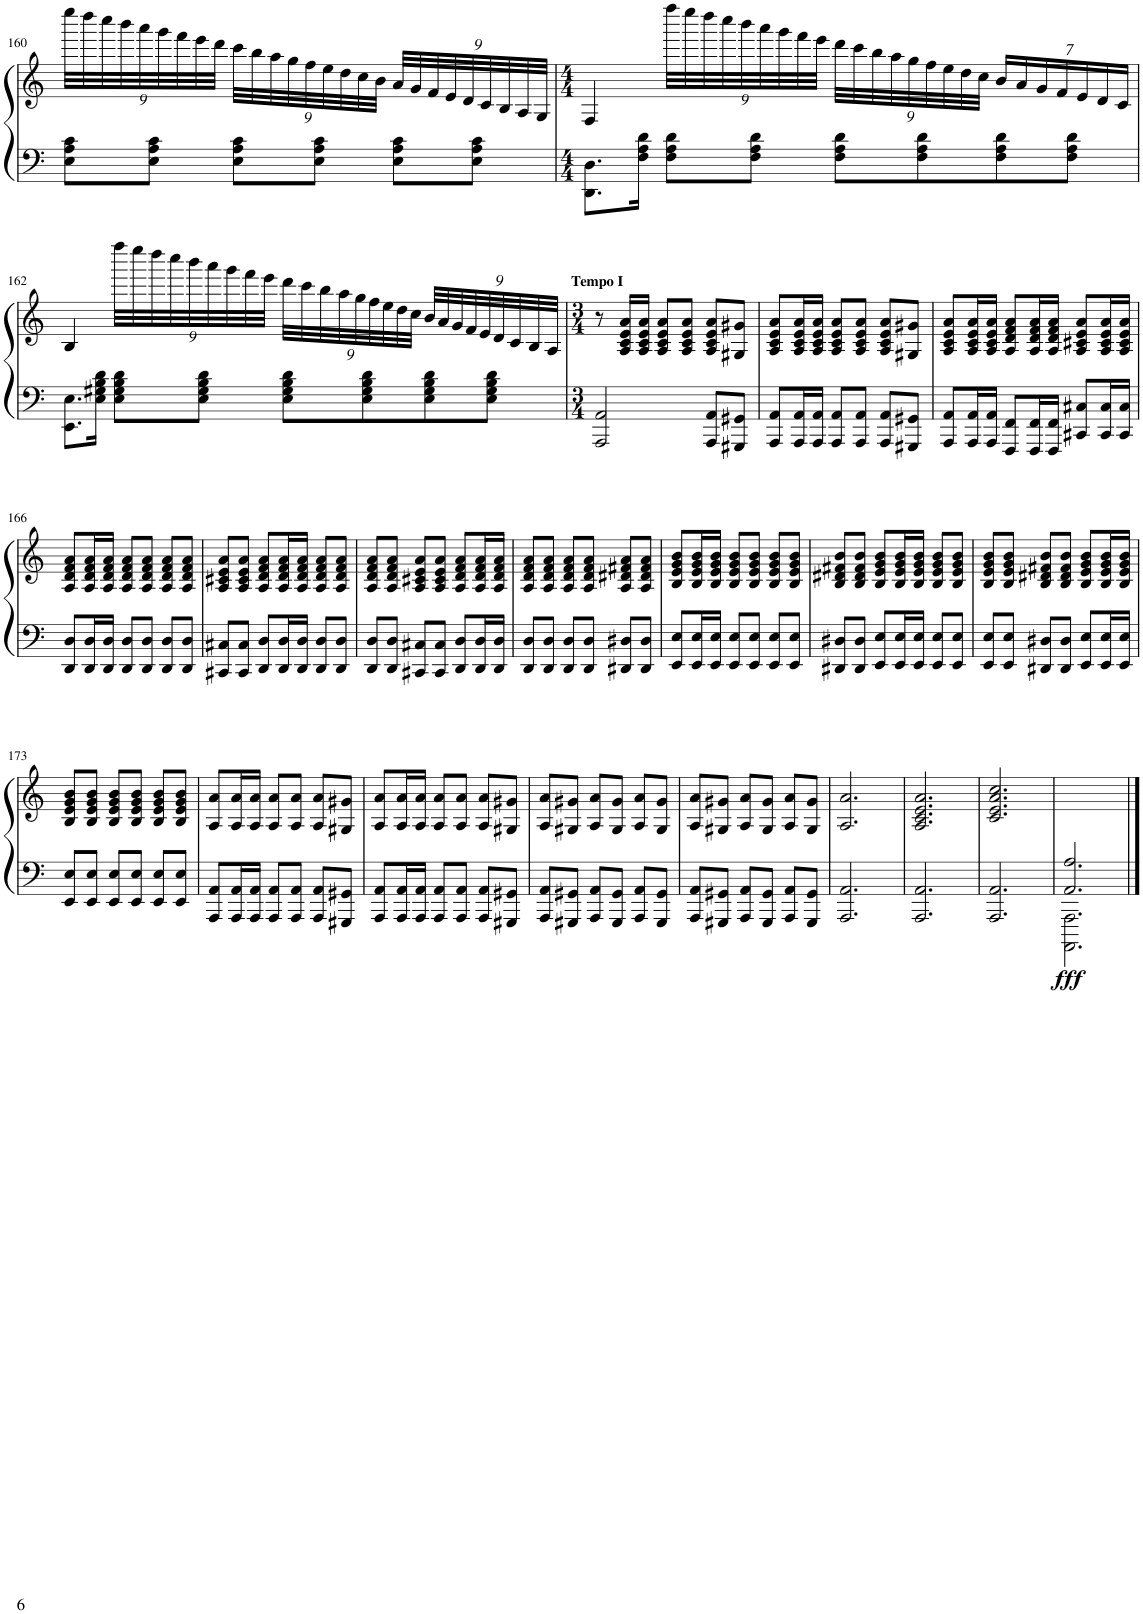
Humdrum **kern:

**kern	**kern	**dynam
*part1	*part1	*part1
*staff2	*staff1	*staff1/2
*I"Piano	*	*
*I'Pno	*	*
!!LO:PB:g=z
*clefF4	*clefG2	*
*k[]	*k[]	*
*M3/4	*M3/4	*
*	*Xbrackettup	*
=160	=160	=160
8E\ 8A\ 8c\L	36eeee\LLL	.
.	36dddd\	.
.	36cccc\	.
.	36bbb\	.
.	36aaa\	.
8E\ 8A\ 8c\J	.	.
.	36ggg\	.
.	36fff\	.
.	36eee\	.
.	36ddd\JJJ	.
8E\ 8A\ 8c\L	36ccc\LLL	.
.	36bb\	.
.	36aa\	.
.	36gg\	.
.	36ff\	.
8E\ 8A\ 8c\J	.	.
.	36ee\	.
.	36dd\	.
.	36cc\	.
.	36b\JJJ	.
8E\ 8A\ 8c\L	36a/LLL	.
.	36g/	.
.	36f/	.
.	36e/	.
.	36d/	.
8E\ 8A\ 8c\J	.	.
.	36c/	.
.	36B/	.
.	36A/	.
.	36G/JJJ	.
=161	=161	=161
*M4/4	*M4/4	*
8.DD\ 8.D\L	4F/	.
16F\ 16A\ 16d\Jk	.	.
8F\ 8A\ 8d\L	36ffff\LLL	.
.	36eeee\	.
.	36dddd\	.
.	36cccc\	.
.	36bbb\	.
8F\ 8A\ 8d\J	.	.
.	36aaa\	.
.	36ggg\	.
.	36fff\	.
.	36eee\JJJ	.
8F\ 8A\ 8d\L	36ddd\LLL	.
.	36ccc\	.
.	36bb\	.
.	36aa\	.
.	36gg\	.
8F\ 8A\ 8d\	.	.
.	36ff\	.
.	36ee\	.
.	36dd\	.
.	36cc\JJJ	.
8F\ 8A\ 8d\	28b/LL	.
.	28a/	.
.	28g/	.
.	28f/	.
8F\ 8A\ 8d\J	.	.
.	28e/	.
.	28d/	.
.	28c/JJ	.
!!LO:LB:g=z
=162	=162	=162
8.EE\ 8.E\L	4B/	.
16E\ 16G#X\ 16B\ 16d\Jk	.	.
8E\ 8G#\ 8B\ 8d\L	36ffff\LLL	.
.	36eeee\	.
.	36dddd\	.
.	36cccc\	.
.	36bbb\	.
8E\ 8G#\ 8B\ 8d\J	.	.
.	36aaa\	.
.	36ggg\	.
.	36fff\	.
.	36eee\JJJ	.
8E\ 8G#\ 8B\ 8d\L	36ddd\LLL	.
.	36ccc\	.
.	36bb\	.
.	36aa\	.
.	36gg\	.
8E\ 8G#\ 8B\ 8d\	.	.
.	36ff\	.
.	36ee\	.
.	36dd\	.
.	36cc\JJJ	.
8E\ 8G#\ 8B\ 8d\	36b/LLL	.
.	36a/	.
.	36g/	.
.	36f/	.
.	36e/	.
8E\ 8G#\ 8B\ 8d\J	.	.
.	36d/	.
.	36c/	.
.	36B/	.
.	36A/JJJ	.
=163	=163	=163
*M3/4	*M3/4	*
!	!LO:TX:a:B:t=Tempo I	!
2AAA/ 2AA/	8r	.
.	16A/ 16c/ 16e/ 16a/LL	.
.	16A/ 16c/ 16e/ 16a/JJ	.
.	8A/ 8c/ 8e/ 8a/L	.
.	8A/ 8c/ 8e/ 8a/J	.
8AAA/ 8AA/L	8A/ 8c/ 8e/ 8a/L	.
8GGG#X/ 8GG#X/J	8G#X/ 8g#X/J	.
=164	=164	=164
8AAA/ 8AA/L	8A/ 8c/ 8e/ 8a/L	.
16AAA/ 16AA/L	16A/ 16c/ 16e/ 16a/L	.
16AAA/ 16AA/JJ	16A/ 16c/ 16e/ 16a/JJ	.
8AAA/ 8AA/L	8A/ 8c/ 8e/ 8a/L	.
8AAA/ 8AA/J	8A/ 8c/ 8e/ 8a/J	.
8AAA/ 8AA/L	8A/ 8c/ 8e/ 8a/L	.
8GGG#X/ 8GG#X/J	8G#X/ 8g#X/J	.
=165	=165	=165
8AAA/ 8AA/L	8A/ 8c/ 8e/ 8a/L	.
16AAA/ 16AA/L	16A/ 16c/ 16e/ 16a/L	.
16AAA/ 16AA/JJ	16A/ 16c/ 16e/ 16a/JJ	.
8FFF/ 8FF/L	8A/ 8d/ 8f/ 8a/L	.
16FFF/ 16FF/L	16A/ 16d/ 16f/ 16a/L	.
16FFF/ 16FF/JJ	16A/ 16d/ 16f/ 16a/JJ	.
8CC#X/ 8C#X/L	8A/ 8c#X/ 8e/ 8a/L	.
16CC#/ 16C#/L	16A/ 16c#/ 16e/ 16a/L	.
16CC#/ 16C#/JJ	16A/ 16c#/ 16e/ 16a/JJ	.
!!LO:LB:g=z
=166	=166	=166
8DD/ 8D/L	8A/ 8d/ 8f/ 8a/L	.
16DD/ 16D/L	16A/ 16d/ 16f/ 16a/L	.
16DD/ 16D/JJ	16A/ 16d/ 16f/ 16a/JJ	.
8DD/ 8D/L	8A/ 8d/ 8f/ 8a/L	.
8DD/ 8D/J	8A/ 8d/ 8f/ 8a/J	.
8DD/ 8D/L	8A/ 8d/ 8f/ 8a/L	.
8DD/ 8D/J	8A/ 8d/ 8f/ 8a/J	.
=167	=167	=167
8CC#X/ 8C#X/L	8A/ 8c#X/ 8e/ 8a/L	.
8CC#/ 8C#/J	8A/ 8c#/ 8e/ 8a/J	.
8DD/ 8D/L	8A/ 8d/ 8f/ 8a/L	.
16DD/ 16D/L	16A/ 16d/ 16f/ 16a/L	.
16DD/ 16D/JJ	16A/ 16d/ 16f/ 16a/JJ	.
8DD/ 8D/L	8A/ 8d/ 8f/ 8a/L	.
8DD/ 8D/J	8A/ 8d/ 8f/ 8a/J	.
=168	=168	=168
8DD/ 8D/L	8A/ 8d/ 8f/ 8a/L	.
8DD/ 8D/J	8A/ 8d/ 8f/ 8a/J	.
8CC#X/ 8C#X/L	8A/ 8c#X/ 8e/ 8a/L	.
8CC#/ 8C#/J	8A/ 8c#/ 8e/ 8a/J	.
8DD/ 8D/L	8A/ 8d/ 8f/ 8a/L	.
16DD/ 16D/L	16A/ 16d/ 16f/ 16a/L	.
16DD/ 16D/JJ	16A/ 16d/ 16f/ 16a/JJ	.
=169	=169	=169
8DD/ 8D/L	8A/ 8d/ 8f/ 8a/L	.
8DD/ 8D/J	8A/ 8d/ 8f/ 8a/J	.
8DD/ 8D/L	8A/ 8d/ 8f/ 8a/L	.
8DD/ 8D/J	8A/ 8d/ 8f/ 8a/J	.
8DD#X/ 8D#X/L	8A/ 8d#X/ 8f#X/ 8a/L	.
8DD#/ 8D#/J	8A/ 8d#/ 8f#/ 8a/J	.
=170	=170	=170
8EE/ 8E/L	8B/ 8e/ 8g/ 8b/L	.
16EE/ 16E/L	16B/ 16e/ 16g/ 16b/L	.
16EE/ 16E/JJ	16B/ 16e/ 16g/ 16b/JJ	.
8EE/ 8E/L	8B/ 8e/ 8g/ 8b/L	.
8EE/ 8E/J	8B/ 8e/ 8g/ 8b/J	.
8EE/ 8E/L	8B/ 8e/ 8g/ 8b/L	.
8EE/ 8E/J	8B/ 8e/ 8g/ 8b/J	.
=171	=171	=171
8DD#X/ 8D#X/L	8B/ 8d#X/ 8f#X/ 8b/L	.
8DD#/ 8D#/J	8B/ 8d#/ 8f#/ 8b/J	.
8EE/ 8E/L	8B/ 8e/ 8g/ 8b/L	.
16EE/ 16E/L	16B/ 16e/ 16g/ 16b/L	.
16EE/ 16E/JJ	16B/ 16e/ 16g/ 16b/JJ	.
8EE/ 8E/L	8B/ 8e/ 8g/ 8b/L	.
8EE/ 8E/J	8B/ 8e/ 8g/ 8b/J	.
=172	=172	=172
8EE/ 8E/L	8B/ 8e/ 8g/ 8b/L	.
8EE/ 8E/J	8B/ 8e/ 8g/ 8b/J	.
8DD#X/ 8D#X/L	8B/ 8d#X/ 8f#X/ 8b/L	.
8DD#/ 8D#/J	8B/ 8d#/ 8f#/ 8b/J	.
8EE/ 8E/L	8B/ 8e/ 8g/ 8b/L	.
16EE/ 16E/L	16B/ 16e/ 16g/ 16b/L	.
16EE/ 16E/JJ	16B/ 16e/ 16g/ 16b/JJ	.
!!LO:LB:g=z
=173	=173	=173
8EE/ 8E/L	8B/ 8e/ 8g/ 8b/L	.
8EE/ 8E/J	8B/ 8e/ 8g/ 8b/J	.
8EE/ 8E/L	8B/ 8e/ 8g/ 8b/L	.
8EE/ 8E/J	8B/ 8e/ 8g/ 8b/J	.
8EE/ 8E/L	8B/ 8e/ 8g/ 8b/L	.
8EE/ 8E/J	8B/ 8e/ 8g/ 8b/J	.
=174	=174	=174
8AAA/ 8AA/L	8A/ 8a/L	.
16AAA/ 16AA/L	16A/ 16a/L	.
16AAA/ 16AA/JJ	16A/ 16a/JJ	.
8AAA/ 8AA/L	8A/ 8a/L	.
8AAA/ 8AA/J	8A/ 8a/J	.
8AAA/ 8AA/L	8A/ 8a/L	.
8GGG#X/ 8GG#X/J	8G#X/ 8g#X/J	.
=175	=175	=175
8AAA/ 8AA/L	8A/ 8a/L	.
16AAA/ 16AA/L	16A/ 16a/L	.
16AAA/ 16AA/JJ	16A/ 16a/JJ	.
8AAA/ 8AA/L	8A/ 8a/L	.
8AAA/ 8AA/J	8A/ 8a/J	.
8AAA/ 8AA/L	8A/ 8a/L	.
8GGG#X/ 8GG#X/J	8G#X/ 8g#X/J	.
=176	=176	=176
8AAA/ 8AA/L	8A/ 8a/L	.
8GGG#X/ 8GG#X/J	8G#X/ 8g#X/J	.
8AAA/ 8AA/L	8A/ 8a/L	.
8GGG#/ 8GG#/J	8G#/ 8g#/J	.
8AAA/ 8AA/L	8A/ 8a/L	.
8GGG#/ 8GG#/J	8G#/ 8g#/J	.
=177	=177	=177
8AAA/ 8AA/L	8A/ 8a/L	.
8GGG#X/ 8GG#X/J	8G#X/ 8g#X/J	.
8AAA/ 8AA/L	8A/ 8a/L	.
8GGG#/ 8GG#/J	8G#/ 8g#/J	.
8AAA/ 8AA/L	8A/ 8a/L	.
8GGG#/ 8GG#/J	8G#/ 8g#/J	.
=178	=178	=178
2.AAA/ 2.AA/	2.A/ 2.a/	.
=179	=179	=179
2.AAA/ 2.AA/	2.A/ 2.c/ 2.e/ 2.a/	.
=180	=180	=180
2.AAA/ 2.AA/	2.c/ 2.e/ 2.a/ 2.cc/	.
=181	=181	=181
*^	*	*
!	!	!	!LO:DY:b=2
2.AAAA\ 2.AAA\	2.AA/ 2.A/	2.ryy	fff
*v	*v	*	*
==	==	==
*-	*-	*-
